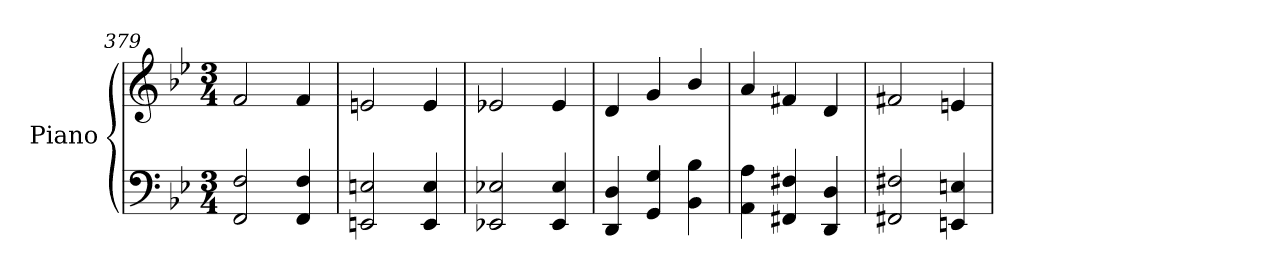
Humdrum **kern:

**kern	**kern
*part1	*part1
*staff2	*staff1
*I"Piano	*
*I'Pno	*
*clefF4	*clefG2
*k[b-e-]	*k[b-e-]
*B-:	*B-:
*M3/4	*M3/4
=379	=379
2FF/ 2F/	2f/
4FF/ 4F/	4f/
=380	=380
2EEn/ 2En/	2en/
4EE/ 4E/	4e/
=381	=381
2EE-X/ 2E-X/	2e-X/
4EE-/ 4E-/	4e-/
!!LO:LB:g=z
=382	=382
4DD/ 4D/	4d/
4GG/ 4G/	4g/
4BB-\ 4B-\	4b-/
=383	=383
4AA\ 4A\	4a/
4FF#X/ 4F#X/	4f#X/
4DD/ 4D/	4d/
=384	=384
2FF#X/ 2F#X/	2f#X/
4EEn/ 4En/	4en/
=	=
*-	*-
